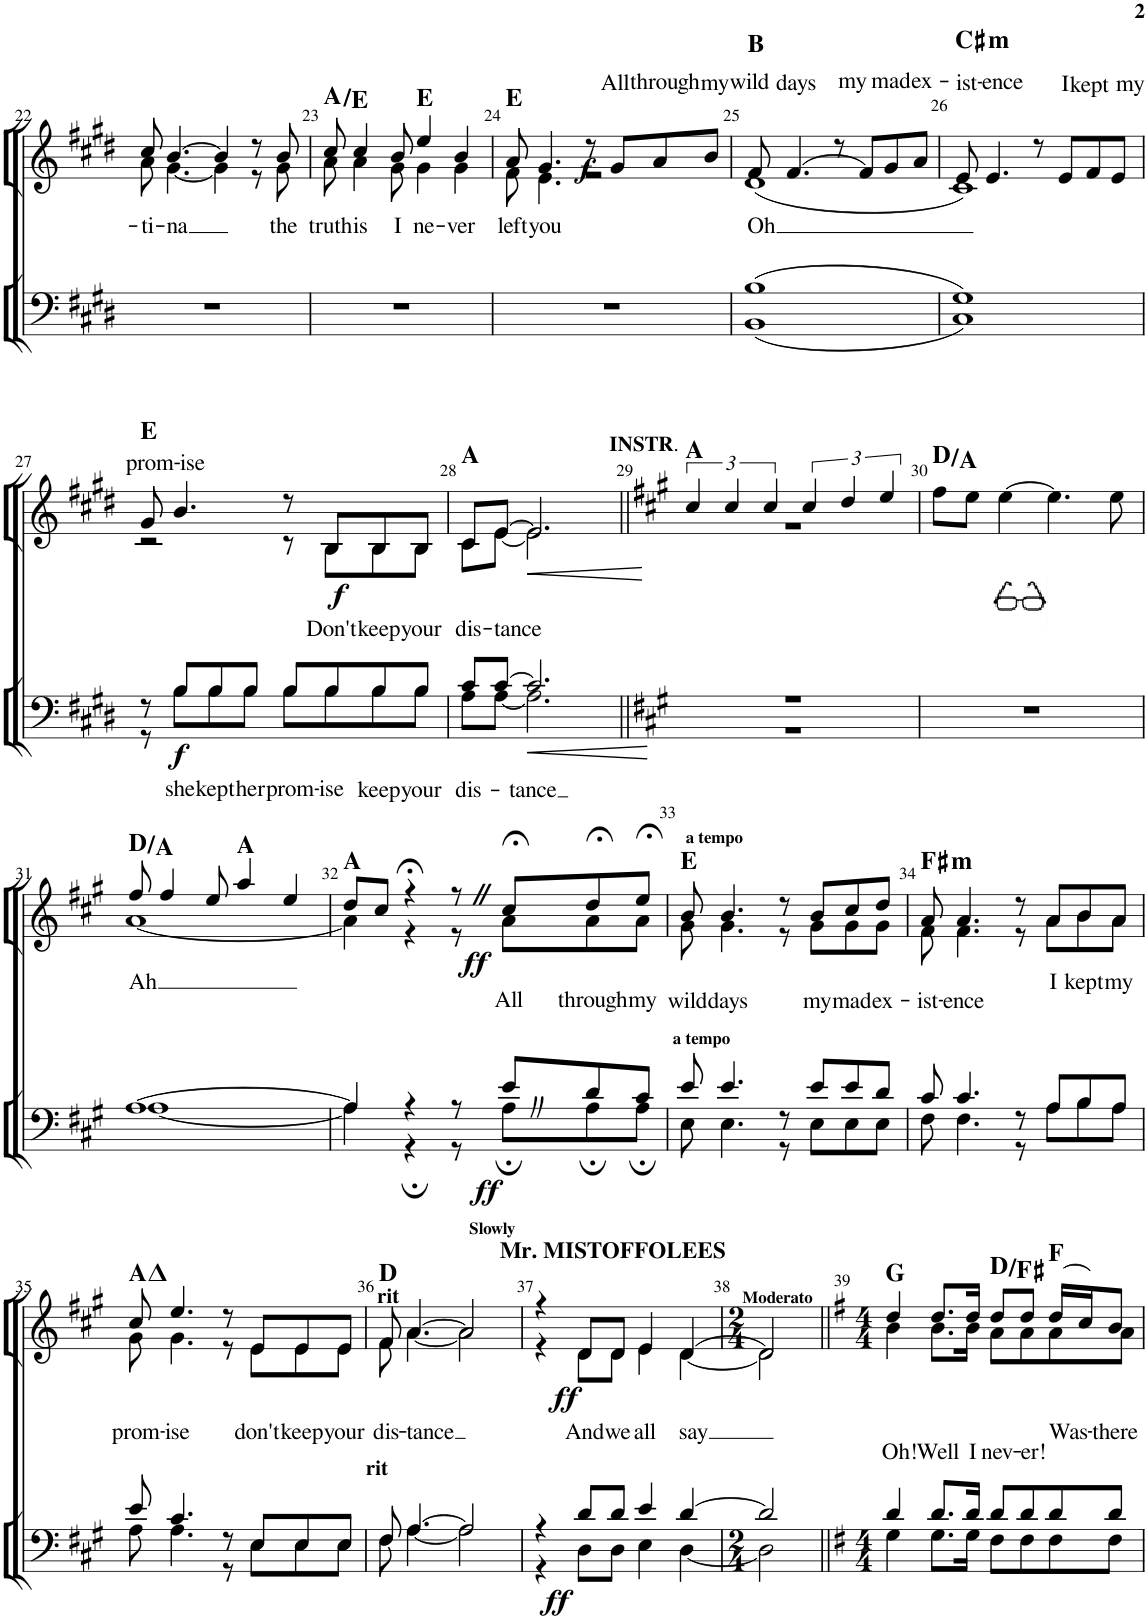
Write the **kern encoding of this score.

**kern	**text	**dynam	**kern	**text	**dynam	**harte
*part2	*part2	*part2	*part1	*part1	*part1	*part1
*staff2	*staff2	*staff2	*staff1	*staff1	*staff1	*
*I"T B	*	*	*I"S A	*	*	*
!!LO:PB:g=z
*clefF4	*	*	*clefG2	*	*	*
*k[f#c#g#d#]	*	*	*k[f#c#g#d#]	*	*	*
=22	=22	=22	=22	=22	=22	=22
!	!	!	!	!LO:LY:b	!	!
*	*	*	*^	*	*	*
1r	.	.	8cc#/	8a\	-ti-	.	.
!	!	!	!	!	!LO:LY:b	!	!
.	.	.	[4.b/	[4.g#\	-na	.	.
.	.	.	4b/]	4g#\]	.	.	.
.	.	.	8r	8r	.	.	.
!	!	!	!	!	!LO:LY:b	!	!
.	.	.	8b/	8g#\	the	.	.
=23	=23	=23	=23	=23	=23	=23	=23
!	!	!	!	!	!LO:LY:b	!	!
1r	.	.	8cc#/	8a\	truth	.	A:maj/5
!	!	!	!	!	!LO:LY:b	!	!
.	.	.	4cc#/	4a\	is	.	.
!	!	!	!	!	!LO:LY:b	!	!
.	.	.	8b/	8g#\	I	.	.
!	!	!	!	!	!LO:LY:b	!	!
.	.	.	4ee/	4g#\	ne-	.	E:maj
!	!	!	!	!	!LO:LY:b	!	!
.	.	.	4b/	4g#\	-ver	.	.
=24	=24	=24	=24	=24	=24	=24	=24
!	!	!	!	!	!LO:LY:b	!	!
1r	.	.	8a/	8f#\	left	.	E:maj
!	!	!	!	!	!LO:LY:b	!	!
.	.	.	4.g#/	4.e\	you	.	.
!	!	!	!	!	!	!LO:DY:b	!
.	.	.	8r	2r	.	f	.
!	!	!	!	!	!LO:LY:a	!	!
.	.	.	8g#/L	.	All	.	.
!	!	!	!	!	!LO:LY:a	!	!
.	.	.	8a/	.	through	.	.
!	!	!	!	!	!LO:LY:a	!	!
.	.	.	8b/J	.	my	.	.
=25	=25	=25	=25	=25	=25	=25	=25
*^	*	*	*	*	*	*	*
!	!	!	!	!	!	!LO:LY:a	!	!
!	!	!	!	!	!	!LO:LY:b	!	!
(1B	(1BB	.	.	8f#/	(1d#	Oh	.	B:maj
!	!	!	!	!	!	!LO:LY:a	!	!
.	.	.	.	[4.f#/	.	days	.	.
.	.	.	.	8r	.	.	.	.
!	!	!	!	!	!	!LO:LY:a	!	!
.	.	.	.	8f#/L]	.	my	.	.
!	!	!	!	!	!	!LO:LY:a	!	!
.	.	.	.	8g#/	.	mad	.	.
!	!	!	!	!	!	!LO:LY:a	!	!
.	.	.	.	8a/J	.	ex-	.	.
=26	=26	=26	=26	=26	=26	=26	=26	=26
!	!	!	!	!	!	!LO:LY:a	!	!LO:H:kt=m
1G#)	1C#)	.	.	8e/	1c#)	-ist-	.	C#:min
!	!	!	!	!	!	!LO:LY:a	!	!
.	.	.	.	4.e/	.	-ence	.	.
.	.	.	.	8r	.	.	.	.
!	!	!	!	!	!	!LO:LY:a	!	!
.	.	.	.	8e/L	.	I	.	.
!	!	!	!	!	!	!LO:LY:a	!	!
.	.	.	.	8f#/	.	kept	.	.
!	!	!	!	!	!	!LO:LY:a	!	!
.	.	.	.	8e/J	.	my	.	.
!!LO:LB:g=z	!!
=27	=27	=27	=27	=27	=27	=27	=27	=27
!	!	!	!	!	!	!LO:LY:a	!	!
8r	8r	.	.	8g#/	2r	prom-	.	E:maj
!	!	!LO:LY:b	!LO:DY:b	!	!	!LO:LY:a	!	!
8B/L	8B\L	she	f	4.b/	.	-ise	.	.
!	!	!LO:LY:b	!	!	!	!	!	!
8B/	8B\	kept	.	.	.	.	.	.
!	!	!LO:LY:b	!	!	!	!	!	!
8B/J	8B\J	her	.	.	.	.	.	.
!	!	!LO:LY:b	!	!	!	!	!	!
8B/L	8B\L	prom-	.	8r	8r	.	.	.
!	!	!LO:LY:b	!	!	!	!LO:LY:b	!LO:DY:b	!
8B/	8B\	-ise	.	8B/L	8B\L	Don't	f	.
!	!	!LO:LY:b	!	!	!	!LO:LY:b	!	!
8B/	8B\	keep	.	8B/	8B\	keep	.	.
!	!	!LO:LY:b	!	!	!	!LO:LY:b	!	!
8B/J	8B\J	your	.	8B/J	8B\J	your	.	.
=28	=28	=28	=28	=28	=28	=28	=28	=28
!	!	!LO:LY:b	!	!	!	!LO:LY:b	!	!
8c#/L	8A\L	dis-	.	8c#/L	8c#\L	dis-	.	A:maj
!	!	!LO:LY:b	!	!	!	!LO:LY:b	!	!
[8c#/J	[8A\J	-tance	.	[8e/J	[8e\J	-tance	.	.
!	!	!	!LO:HP:b	!	!	!	!LO:HP:b	!
2.c#/]	2.A\]	.	<	2.e/]	2.e\]	.	<	.
*v	*v	*	*	*	*	*	*	*
*	*	*	*v	*v	*	*	*
.	.	[	.	.	[	.
=29||	=29||	=29||	=29||	=29||	=29||	=29||
*k[f#c#g#]	*	*	*k[f#c#g#]	*	*	*
*^	*	*	*^	*	*	*
!	!	!	!	!LO:TX:a:B:t=INSTR	!	!	!	!
!	!	!	!	!LO:TX:a:t=.	!	!	!	!
1r	1r	.	.	6cc#/	1r	.	.	A:maj
.	.	.	.	6cc#/	.	.	.	.
.	.	.	.	6cc#/	.	.	.	.
.	.	.	.	6cc#/	.	.	.	.
.	.	.	.	6dd/	.	.	.	.
.	.	.	.	6ee/	.	.	.	.
*v	*v	*	*	*	*	*	*	*
*	*	*	*v	*v	*	*	*
=30	=30	=30	=30	=30	=30	=30
1r	.	.	8ff#\L	.	.	D:maj/5
.	.	.	8ee\J	.	.	.
.	.	.	[4ee\	.	.	.
.	.	.	4.ee\]	.	.	.
.	.	.	8ee\	.	.	.
!!LO:LB:g=z
=31	=31	=31	=31	=31	=31	=31
*^	*	*	*	*	*	*
!	!	!	!	!	!LO:LY:b	!	!
*	*	*	*	*^	*	*	*
[1A	[1A	.	.	8ff#/	[1a	Ah	.	D:maj/5
.	.	.	.	4ff#/	.	.	.	.
.	.	.	.	8ee/	.	.	.	.
.	.	.	.	4aa/	.	.	.	A:maj
.	.	.	.	4ee/	.	.	.	.
=32	=32	=32	=32	=32	=32	=32	=32	=32
4A/]	4A\]	.	.	8dd/L	4a\]	.	.	A:maj
.	.	.	.	8cc#/J	.	.	.	.
4r	4r;	.	.	4r;<	4r	.	.	.
!	!	!	!	!	!	!	!LO:DY:b	!
8r	8r	.	.	8r	8r	.	ff	.
!	!	!	!LO:DY:b	!	!	!LO:LY:b	!	!
8eZ/L	8A;\L	.	ff	8cc#;</L	8a\L	All	.	.
!	!	!	!	!	!	!LO:LY:b	!	!
8d/	8A;\	.	.	8dd;</	8a\	through	.	.
!	!	!	!	!	!	!LO:LY:b	!	!
8c#/J	8A;\J	.	.	8ee;</J	8a\J	my	.	.
=33	=33	=33	=33	=33	=33	=33	=33	=33
!	!	!	!	!LO:TX:a:B:t=a tempo	!	!	!	!
!LO:TX:a:B:t=a tempo	!	!	!	!	!	!	!	!
!	!	!	!	!	!	!LO:LY:b	!	!
8e/	8E\	.	.	8b/	8g#\	wild	.	E:maj
!	!	!	!	!	!	!LO:LY:b	!	!
4.e/	4.E\	.	.	4.b/	4.g#\	days	.	.
8r	8r	.	.	8r	8r	.	.	.
!	!	!	!	!	!	!LO:LY:b	!	!
8e/L	8E\L	.	.	8b/L	8g#\L	my	.	.
!	!	!	!	!	!	!LO:LY:b	!	!
8e/	8E\	.	.	8cc#/	8g#\	mad	.	.
!	!	!	!	!	!	!LO:LY:b	!	!
8d/J	8E\J	.	.	8dd/J	8g#\J	ex-	.	.
=34	=34	=34	=34	=34	=34	=34	=34	=34
!	!	!	!	!	!	!LO:LY:b	!	!LO:H:kt=m
8c#/	8F#\	.	.	8a/	8f#\	-ist-	.	F#:min
!	!	!	!	!	!	!LO:LY:b	!	!
4.c#/	4.F#\	.	.	4.a/	4.f#\	-ence	.	.
8r	8r	.	.	8r	8r	.	.	.
!	!	!	!	!	!	!LO:LY:b	!	!
8A/L	8A\L	.	.	8a/L	8a\L	I	.	.
!	!	!	!	!	!	!LO:LY:b	!	!
8B/	8B\	.	.	8b/	8b\	kept	.	.
!	!	!	!	!	!	!LO:LY:b	!	!
8A/J	8A\J	.	.	8a/J	8a\J	my	.	.
!!LO:LB:g=z	!!
=35	=35	=35	=35	=35	=35	=35	=35	=35
!	!	!	!	!	!	!LO:LY:b	!	!LO:H:kt=Δ
8e/	8A\	.	.	8cc#/	8g#\	prom-	.	.
!	!	!	!	!	!	!LO:LY:b	!	!
4.c#/	4.A\	.	.	4.ee/	4.g#\	-ise	.	.
8r	8r	.	.	8r	8r	.	.	.
!	!	!	!	!	!	!LO:LY:b	!	!
8E/L	8E\L	.	.	8e/L	8e\L	don't	.	.
!	!	!	!	!	!	!LO:LY:b	!	!
8E/	8E\	.	.	8e/	8e\	keep	.	.
!	!	!	!	!	!	!LO:LY:b	!	!
8E/J	8E\J	.	.	8e/J	8e\J	your	.	.
=36	=36	=36	=36	=36	=36	=36	=36	=36
!	!	!	!	!LO:TX:a:B:t=rit	!	!	!	!
!	!	!	!	!LO:TX:b:B:t=rit	!	!	!	!
!	!	!	!	!	!	!LO:LY:b	!	!
8F#/	8F#\	.	.	8f#/	8f#\	dis-	.	D:maj
!	!	!	!	!	!	!LO:LY:b	!	!
[4.A/	[4.A\	.	.	[4.a/	[4.a\	-tance	.	.
2A/]	2A\]	.	.	2a/]	2a\]	.	.	.
=37	=37	=37	=37	=37	=37	=37	=37	=37
!	!	!	!	!LO:TX:a:B:t=Mr. MISTOFFOLEES	!	!	!	!
!	!	!	!	!LO:TX:a:B:t=Slowly	!	!	!	!
4r	4r	.	.	4r	4r	.	.	.
!	!	!	!LO:DY:b	!	!	!LO:LY:b	!LO:DY:b	!
8d/L	8D\L	.	ff	8d/L	8d\L	And	ff	.
!	!	!	!	!	!	!LO:LY:b	!	!
8d/J	8D\J	.	.	8d/J	8d\J	we	.	.
!	!	!	!	!	!	!LO:LY:b	!	!
4e/	4E\	.	.	4e/	4e\	all	.	.
!	!	!	!	!	!	!LO:LY:b	!	!
[4d/	[4D\	.	.	[4d/	[4d\	say	.	.
=38	=38	=38	=38	=38	=38	=38	=38	=38
*M2/4	*	*	*	*M2/4	*	*	*	*
!	!	!	!	!LO:TX:a:B:t=Moderato	!	!	!	!
2d/]	2D\]	.	.	2d/]	2d\]	.	.	.
=39||	=39||	=39||	=39||	=39||	=39||	=39||	=39||	=39||
*k[f#]	*	*	*	*k[f#]	*	*	*	*
*M4/4	*	*	*	*M4/4	*	*	*	*
!	!	!	!	!	!	!LO:LY:b	!	!
4d/	4G\	.	.	4dd/	4b\	Oh!	.	G:maj
!	!	!	!	!	!	!LO:LY:b	!	!
8.d/L	8.G\L	.	.	8.dd/L	8.b\L	Well	.	.
!	!	!	!	!	!	!LO:LY:b	!	!
16d/Jk	16G\Jk	.	.	16dd/Jk	16b\Jk	I	.	.
!	!	!	!	!	!	!LO:LY:b	!	!
8d/L	8F#\L	.	.	8dd/L	8a\L	nev-	.	D:maj/3
!	!	!	!	!	!	!LO:LY:b	!	!
8d/	8F#\	.	.	8dd/J	8a\	-er!	.	.
!	!	!	!	!	!	!LO:LY:b	!	!
8d/	8F#\	.	.	(16dd/LL	8a\	Was-	.	F:maj
.	.	.	.	16cc/J)	.	.	.	.
!	!	!	!	!	!	!LO:LY:b	!	!
8d/J	8F#\J	.	.	8b/J	8a\J	-there	.	.
*v	*v	*	*	*	*	*	*	*
*	*	*	*v	*v	*	*	*
=	=	=	=	=	=	=
*-	*-	*-	*-	*-	*-	*-
